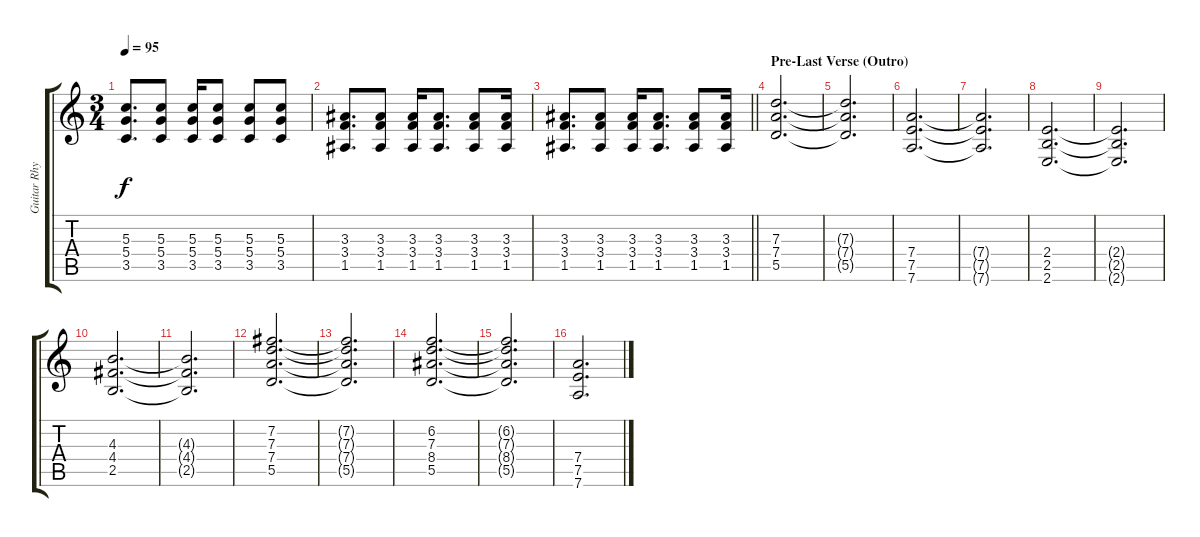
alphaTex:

\track ("Guitar Rhythm Synyster" "Guitar Rhy") {instrument distortionguitar}
\staff {score tabs}
\tuning (E4 B3 G3 D3 A2 D2) {hide}
\ts (3 4)
\tempo 95
\clef g2
\ks c
(5.3 5.4 3.5).8{d dy f} (5.3 5.4 3.5).8 (5.3 5.4 3.5).16 (5.3 5.4 3.5).8 (5.3 5.4 3.5).8 (5.3 5.4 3.5).8 |
(3.3 3.4 1.5).8{d} (3.3 3.4 1.5).8 (3.3 3.4 1.5).16 (3.3 3.4 1.5).8{d} (3.3 3.4 1.5).8 (3.3 3.4 1.5).16 |
\barLineRight lightlight
(3.3 3.4 1.5).8{d} (3.3 3.4 1.5).8 (3.3 3.4 1.5).16 (3.3 3.4 1.5).8{d} (3.3 3.4 1.5).8 (3.3 3.4 1.5).16 |
\section ("" "Pre-Last Verse (Outro)")
(7.3 7.4 5.5).2{d} |
(7.3{t} 7.4{t} 5.5{t}).2{d} |
(7.4 7.5 7.6).2{d} |
(7.4{t} 7.5{t} 7.6{t}).2{d} |
(2.4 2.5 2.6).2{d} |
(2.4{t} 2.5{t} 2.6{t}).2{d} |
(4.3 4.4 2.5).2{d} |
(4.3{t} 4.4{t} 2.5{t}).2{d} |
(7.2 7.3 7.4 5.5).2{d} |
(7.2{t} 7.3{t} 7.4{t} 5.5{t}).2{d} |
(6.2 7.3 8.4 5.5).2{d} |
(6.2{t} 7.3{t} 8.4{t} 5.5{t}).2{d} |
(7.4 7.5 7.6).2{d}
